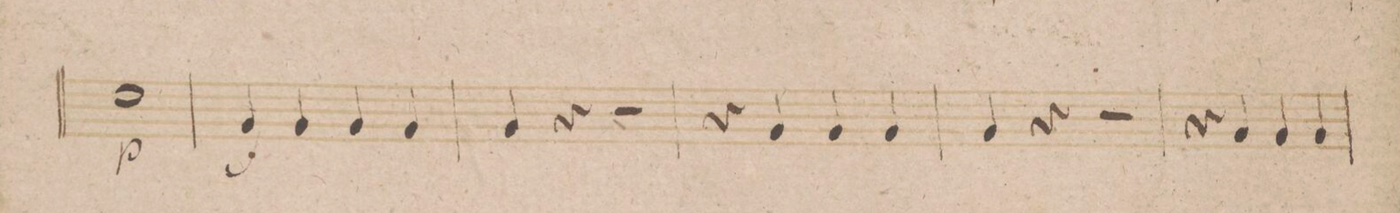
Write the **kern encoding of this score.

**kern	**dynam
*I"Clarino 2do in B.	*
*clefG2	*
*k[b-]	*
*met(c)	*
*M4/4	*
1cc	p
=19	=19
4f/	f
4f/	.
4f/	.
4f/	.
=20	=20
4f/	.
4r	.
2r	.
=21	=21
4r	.
4f/	.
4f/	.
4f/	.
=22	=22
4f/	.
4r	.
2r	.
=23	=23
4r	.
4f/	.
4f/	.
4f/	.
=24	=24
*-	*-
